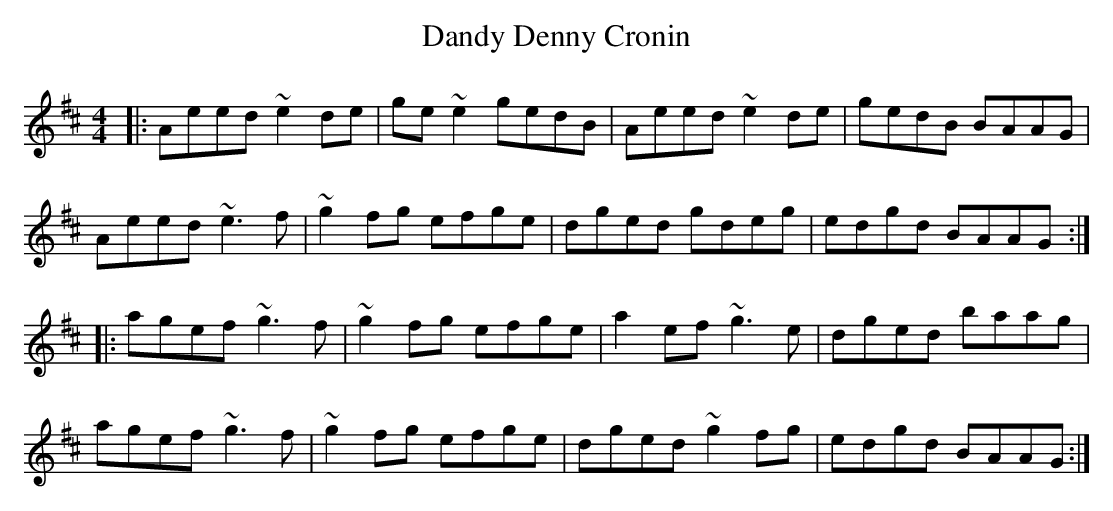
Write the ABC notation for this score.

X:1
T: Dandy Denny Cronin
M: 4/4
L: 1/8
K: Amix
|:Aeed ~e2de|ge~e2 gedB|Aeed ~e2de|gedB BAAG|
Aeed ~e3f|~g2fg efge|dged gdeg|edgd BAAG:|
|:agef ~g3f|~g2fg efge|a2ef ~g3e|dged baag|
agef ~g3f|~g2fg efge|dged ~g2fg|edgd BAAG:|
